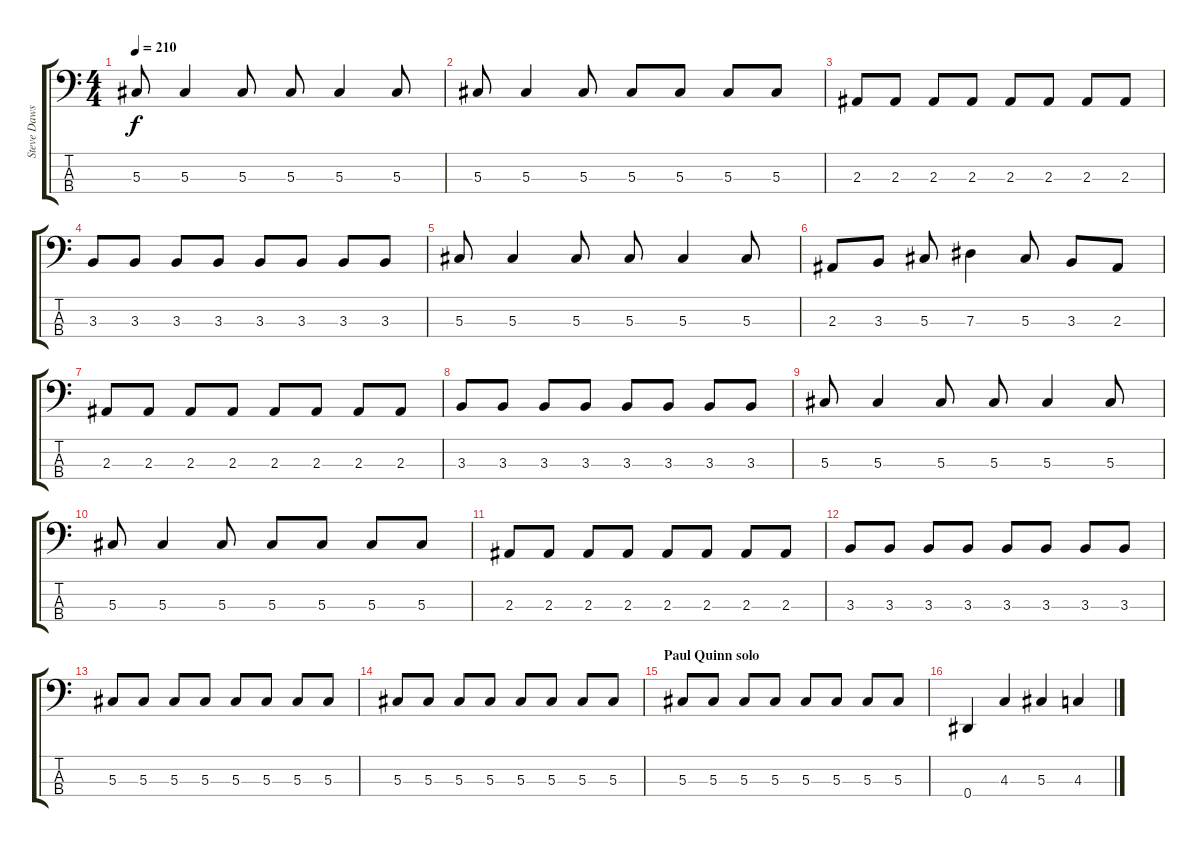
\track ("Steve Dawson" "Steve Daws") {instrument electricbassfinger}
\staff {score tabs}
\tuning (Gb2 Db2 Ab1 Eb1) {hide}
\ts (4 4)
\tempo 210
\clef f4
\ks c
5.3.8{dy f} 5.3.4 5.3.8 5.3.8 5.3.4 5.3.8 |
5.3.8 5.3.4 5.3.8 5.3.8 5.3.8 5.3.8 5.3.8 |
2.3.8 2.3.8 2.3.8 2.3.8 2.3.8 2.3.8 2.3.8 2.3.8 |
3.3.8 3.3.8 3.3.8 3.3.8 3.3.8 3.3.8 3.3.8 3.3.8 |
5.3.8 5.3.4 5.3.8 5.3.8 5.3.4 5.3.8 |
2.3.8 3.3.8 5.3.8 7.3.4 5.3.8 3.3.8 2.3.8 |
2.3.8 2.3.8 2.3.8 2.3.8 2.3.8 2.3.8 2.3.8 2.3.8 |
3.3.8 3.3.8 3.3.8 3.3.8 3.3.8 3.3.8 3.3.8 3.3.8 |
5.3.8 5.3.4 5.3.8 5.3.8 5.3.4 5.3.8 |
5.3.8 5.3.4 5.3.8 5.3.8 5.3.8 5.3.8 5.3.8 |
2.3.8 2.3.8 2.3.8 2.3.8 2.3.8 2.3.8 2.3.8 2.3.8 |
3.3.8 3.3.8 3.3.8 3.3.8 3.3.8 3.3.8 3.3.8 3.3.8 |
5.3.8 5.3.8 5.3.8 5.3.8 5.3.8 5.3.8 5.3.8 5.3.8 |
5.3.8 5.3.8 5.3.8 5.3.8 5.3.8 5.3.8 5.3.8 5.3.8 |
\section ("" "Paul Quinn solo")
5.3.8 5.3.8 5.3.8 5.3.8 5.3.8 5.3.8 5.3.8 5.3.8 |
0.4.4 4.3.4 5.3.4 4.3.4
